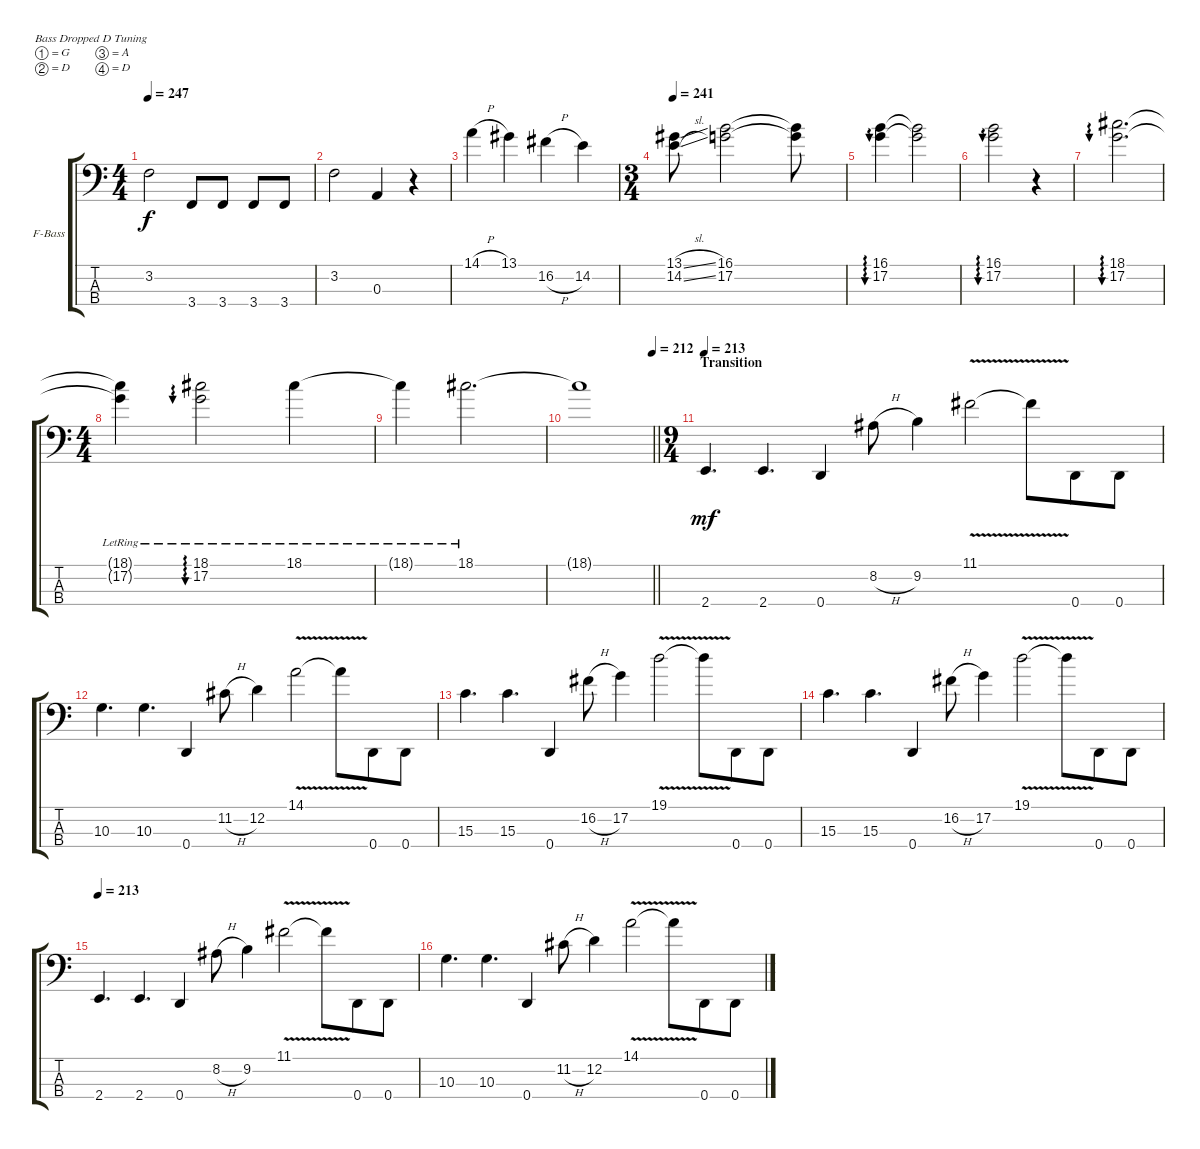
\bracketExtendMode groupsimilarinstruments
\firstSystemTrackNameOrientation horizontal
\otherSystemsTrackNameOrientation horizontal
\track ("Bass - Sean" "F-Bass") {instrument fretlessbass}
\staff {score tabs}
\tuning (G2 D2 A1 D1)
\ts (4 4)
\tempo 247
\clef f4
\ks c
3.2.2{dy f} 3.4.8 3.4.8 3.4.8 3.4.8 |
3.2.2 0.3.4 r.4 |
14.1{h}.4 13.1.4 16.2{h}.4 14.2.4 |
\ts (3 4)
\beaming (8 2 2 2)
\tempo 241
(13.1{sl} 14.2{sl}).8 (16.1 17.2).2 (16.1{t} 17.2{t}).8 |
(16.1 17.2).4{au 0} (16.1{t} 17.2{t}).2 |
(16.1 17.2).2{au 60} r.4 |
(18.1 17.2).2{d au 0} |
\ts (4 4)
\beaming (8 2 2 2 2)
(18.1{lr t} 17.2{lr t}).4 (18.1{lr} 17.2{lr}).2{au 0} 18.1{lr}.4 |
18.1{lr t}.4 18.1{lr}.2{d} |
\tempo (212 1)
\barLineRight lightlight
18.1{t}.1 |
\ts (9 4)
\beaming (8 2 2 2 12)
\section ("" "Transition")
\tempo 213
2.4.4{d dy mf} 2.4.4{d} 0.4.4 8.2{h}.8 9.2.4 11.1{v}.2 11.1{t}.8 0.4.8 0.4.8 |
10.3.4{d} 10.3.4{d} 0.4.4 11.2{h}.8 12.2.4 14.1{v}.2 14.1{t}.8 0.4.8 0.4.8 |
15.3.4{d} 15.3.4{d} 0.4.4 16.2{h}.8 17.2.4 19.1{v}.2 19.1{t}.8 0.4.8 0.4.8 |
15.3.4{d} 15.3.4{d} 0.4.4 16.2{h}.8 17.2.4 19.1{v}.2 19.1{t}.8 0.4.8 0.4.8 |
\tempo 213
2.4.4{d} 2.4.4{d} 0.4.4 8.2{h}.8 9.2.4 11.1{v}.2 11.1{t}.8 0.4.8 0.4.8 |
10.3.4{d} 10.3.4{d} 0.4.4 11.2{h}.8 12.2.4 14.1{v}.2 14.1{t}.8 0.4.8 0.4.8
